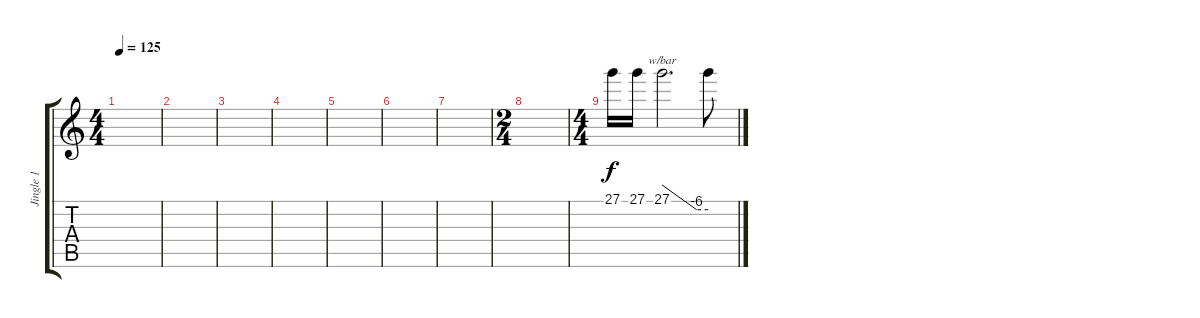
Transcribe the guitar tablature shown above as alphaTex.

\track ("Jingle 1" "Jingle 1") {instrument guitarfretnoise}
\staff {score tabs}
\tuning (E4 B3 G3 D3 A2 E2) {hide}
\ts (4 4)
\tempo 125
\clef g2
\ks c
|
|
|
|
|
|
|
\ts (2 4)
|
\ts (4 4)
27.1.16 27.1.16 27.1.2{d tbe (custom default 0 0 45 -24 60 -24)} 27.1{t}.8
